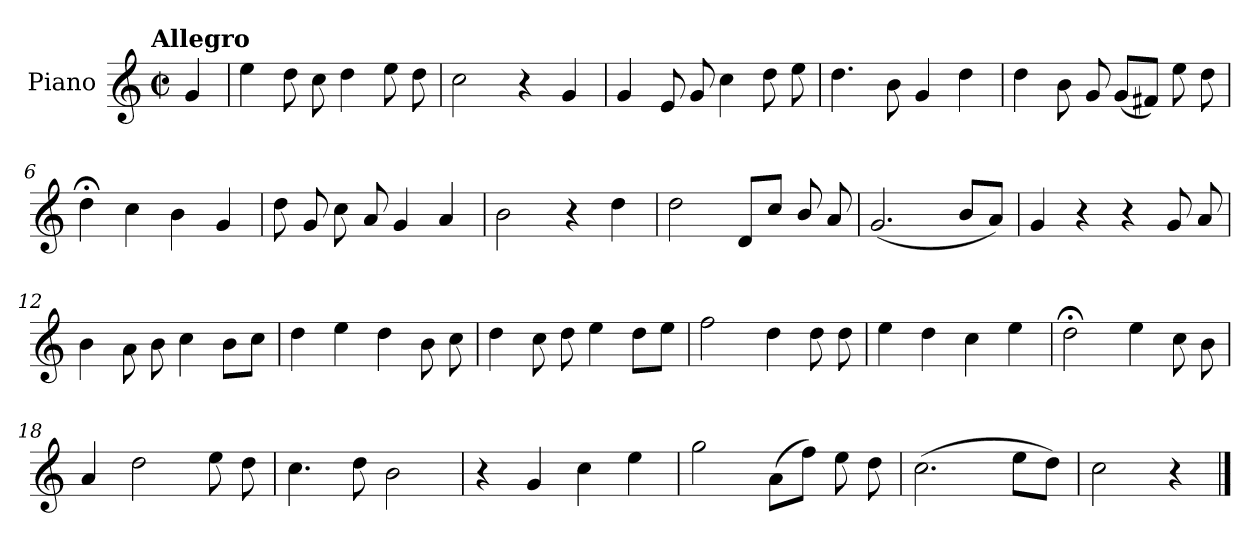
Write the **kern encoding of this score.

**kern
*part1
*staff1
*I"Piano
*I'Pno.
*clefG2
*k[]
!!LO:TX:omd:t=Allegro
*M2/2
*met(c|)
*MM144
=
4g/
=1
4ee\
8dd\
8cc\
4dd\
8ee\
8dd\
=2
2cc\
4r
4g/
=3
4g/
8e/
8g/
4cc\
8dd\
8ee\
=4
4.dd\
8b\
4g/
4dd\
!!LO:LB:g=z
=5
4dd\
8b\
8g/
(<8g/L
8f#X/J)
8ee\
8dd\
=6
4dd;<\
4cc\
4b\
4g/
=7
8dd\
8g/
8cc\
8a/
4g/
4a/
=8
2b\
4r
4dd\
=9
2dd\
8d/L
8cc/J
8b/
8a/
=10
(<2.g/
8b/L
8a/J)
=11
4g/
4r
4r
8g/
8a/
!!LO:LB:g=z
=12
4b\
8a\
8b\
4cc\
8b\L
8cc\J
=13
4dd\
4ee\
4dd\
8b\
8cc\
=14
4dd\
8cc\
8dd\
4ee\
8dd\L
8ee\J
=15
2ff\
4dd\
8dd\
8dd\
=16
4ee\
4dd\
4cc\
4ee\
=17
2dd;<\
4ee\
8cc\
8b\
!!LO:LB:g=z
=18
4a/
2dd\
8ee\
8dd\
=19
4.cc\
8dd\
2b\
=20
4r
4g/
4cc\
4ee\
=21
2gg\
(>8a\L
8ff\J)
8ee\
8dd\
=22
(>2.cc\
8ee\L
8dd\J)
=23
2cc\
4r
==
*-
